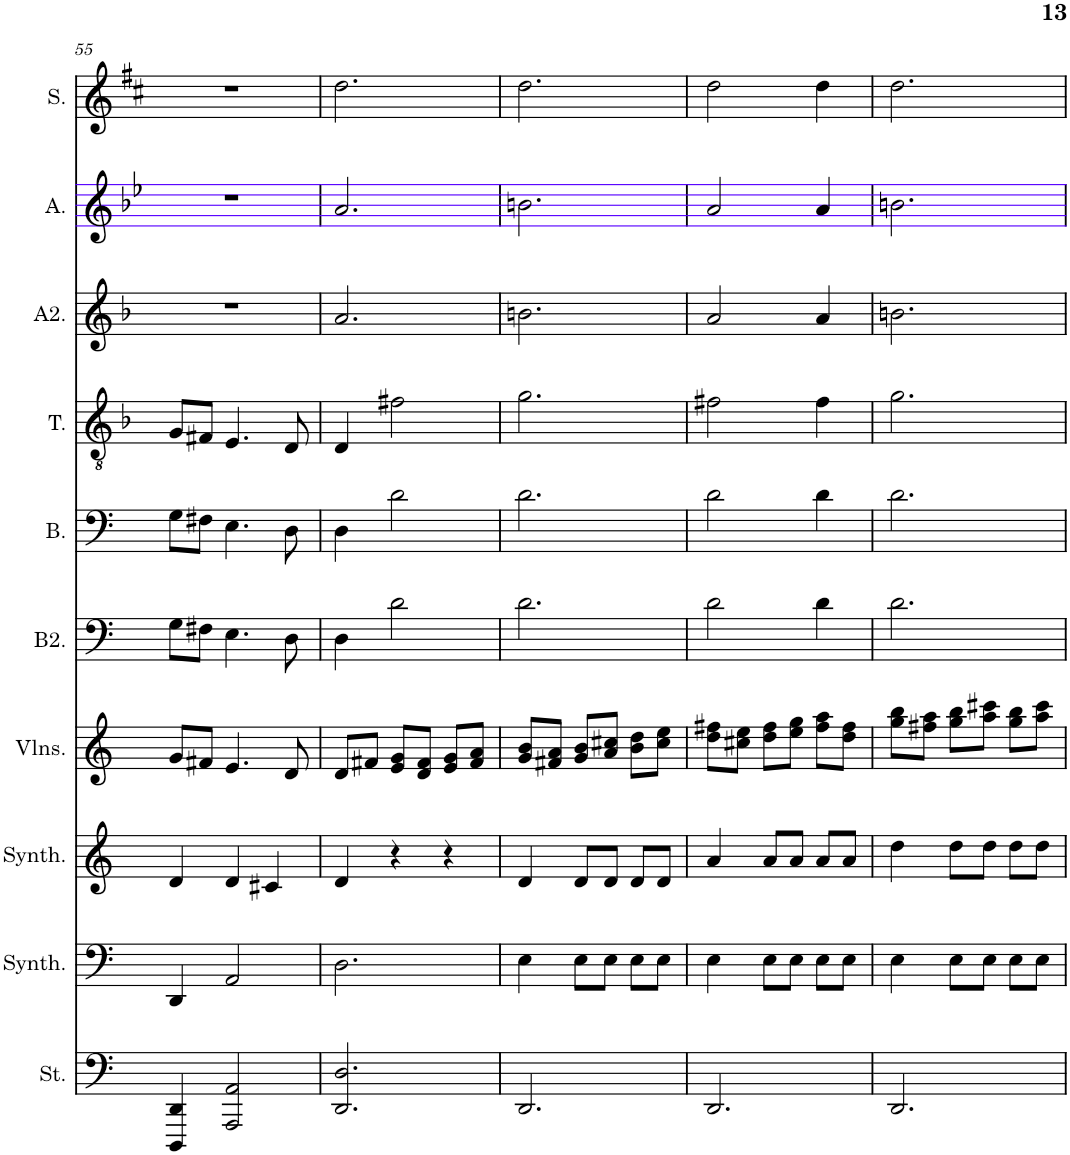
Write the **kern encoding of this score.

**kern	**kern	**kern	**kern	**kern	**kern	**kern	**kern	**kern	**kern
*part10	*part9	*part8	*part7	*part6	*part5	*part4	*part3	*part2	*part1
*staff10	*staff9	*staff8	*staff7	*staff6	*staff5	*staff4	*staff3	*staff2	*staff1
*I"Cordes, D'Bass/Strings, etc	*I"Synthétiseur d'instruments à cordes, Synth strings, etc	*I"Synthétiseur d'instruments à cordes, Synth strings 2	*I"Violons, 1st violins	*I"Basse 2	*I"Basse	*I"Ténor	*I"Alto 2	*I"Alto	*I"Soprano
*I'St.	*I'Synth.	*I'Synth.	*I'Vlns.	*I'B2.	*I'B.	*I'T.	*I'A2.	*I'A.	*I'S.
!!LO:PB:g=z
*clefF4	*clefG2	*clefF4	*clefG2	*clefF4	*clefF4	*clefGv2	*clefG2	*clefG2	*clefG2
*k[]	*k[]	*k[]	*k[]	*k[]	*k[]	*k[b-]	*k[b-]	*k[b-e-]	*k[f#c#]
*M3/4	*M3/4	*M3/4	*M3/4	*M3/4	*M3/4	*M3/4	*M3/4	*M3/4	*M3/4
=55	=55	=55	=55	=55	=55	=55	=55	=55	=55
4DDD/ 4DD/	4DD/	4d/	8g/L	8G\L	8G\L	8G/L	2.r	2.r	2.r
.	.	.	8f#X/J	8F#X\J	8F#X\J	8F#X/J	.	.	.
2AAA/ 2AA/	2AA/	4d/	4.e/	4.E\	4.E\	4.E/	.	.	.
.	.	4c#X/	.	.	.	.	.	.	.
.	.	.	8d/	8D\	8D\	8D/	.	.	.
=56	=56	=56	=56	=56	=56	=56	=56	=56	=56
2.DD/ 2.D/	2.D\	4d/	8d/L	4D\	4D\	4D/	2.a/	2.a/	2.dd\
.	.	.	8f#X/J	.	.	.	.	.	.
.	.	4r	8e/ 8g/L	2d\	2d\	2f#X\	.	.	.
.	.	.	8d/ 8f#/J	.	.	.	.	.	.
.	.	4r	8e/ 8g/L	.	.	.	.	.	.
.	.	.	8f#/ 8a/J	.	.	.	.	.	.
=57	=57	=57	=57	=57	=57	=57	=57	=57	=57
2.DD/	4E\	4d/	8g/ 8b/L	2.d\	2.d\	2.g\	2.bn\	2.bn\	2.dd\
.	.	.	8f#X/ 8a/J	.	.	.	.	.	.
.	8E\L	8d/L	8g/ 8b/L	.	.	.	.	.	.
.	8E\J	8d/J	8a/ 8cc#X/J	.	.	.	.	.	.
.	8E\L	8d/L	8b\ 8dd\L	.	.	.	.	.	.
.	8E\J	8d/J	8cc#\ 8ee\J	.	.	.	.	.	.
=58	=58	=58	=58	=58	=58	=58	=58	=58	=58
2.DD/	4E\	4a/	8dd\ 8ff#X\L	2d\	2d\	2f#X\	2a/	2a/	2dd\
.	.	.	8cc#X\ 8ee\J	.	.	.	.	.	.
.	8E\L	8a/L	8dd\ 8ff#\L	.	.	.	.	.	.
.	8E\J	8a/J	8ee\ 8gg\J	.	.	.	.	.	.
.	8E\L	8a/L	8ff#\ 8aa\L	4d\	4d\	4f#\	4a/	4a/	4dd\
.	8E\J	8a/J	8dd\ 8ff#\J	.	.	.	.	.	.
=59	=59	=59	=59	=59	=59	=59	=59	=59	=59
2.DD/	4E\	4dd\	8gg\ 8bb\L	2.d\	2.d\	2.g\	2.bn\	2.bn\	2.dd\
.	.	.	8ff#X\ 8aa\J	.	.	.	.	.	.
.	8E\L	8dd\L	8gg\ 8bb\L	.	.	.	.	.	.
.	8E\J	8dd\J	8aa\ 8ccc#X\J	.	.	.	.	.	.
.	8E\L	8dd\L	8gg\ 8bb\L	.	.	.	.	.	.
.	8E\J	8dd\J	8aa\ 8ccc#\J	.	.	.	.	.	.
=	=	=	=	=	=	=	=	=	=
*-	*-	*-	*-	*-	*-	*-	*-	*-	*-
